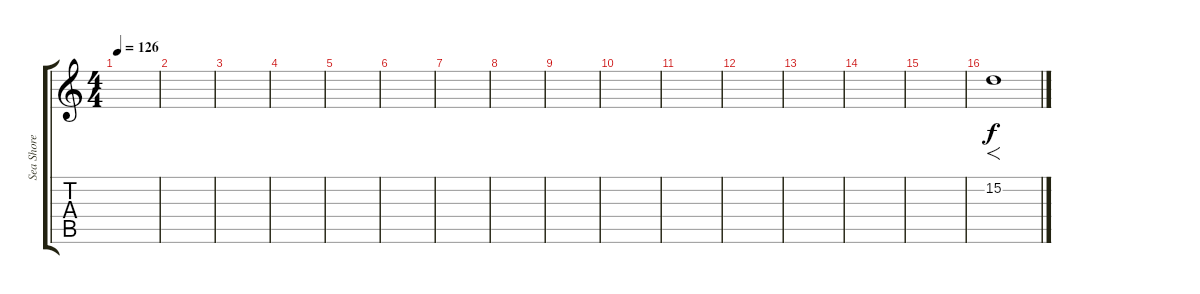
\track ("Sea Shore" "Sea Shore") {instrument seashore}
\staff {score tabs}
\tuning (E4 B3 G3 D3 A2 E2) {hide}
\ts (4 4)
\tempo 126
\clef g2
\ks c
|
|
|
|
|
|
|
|
|
|
|
|
|
|
|
15.2.1{f}
